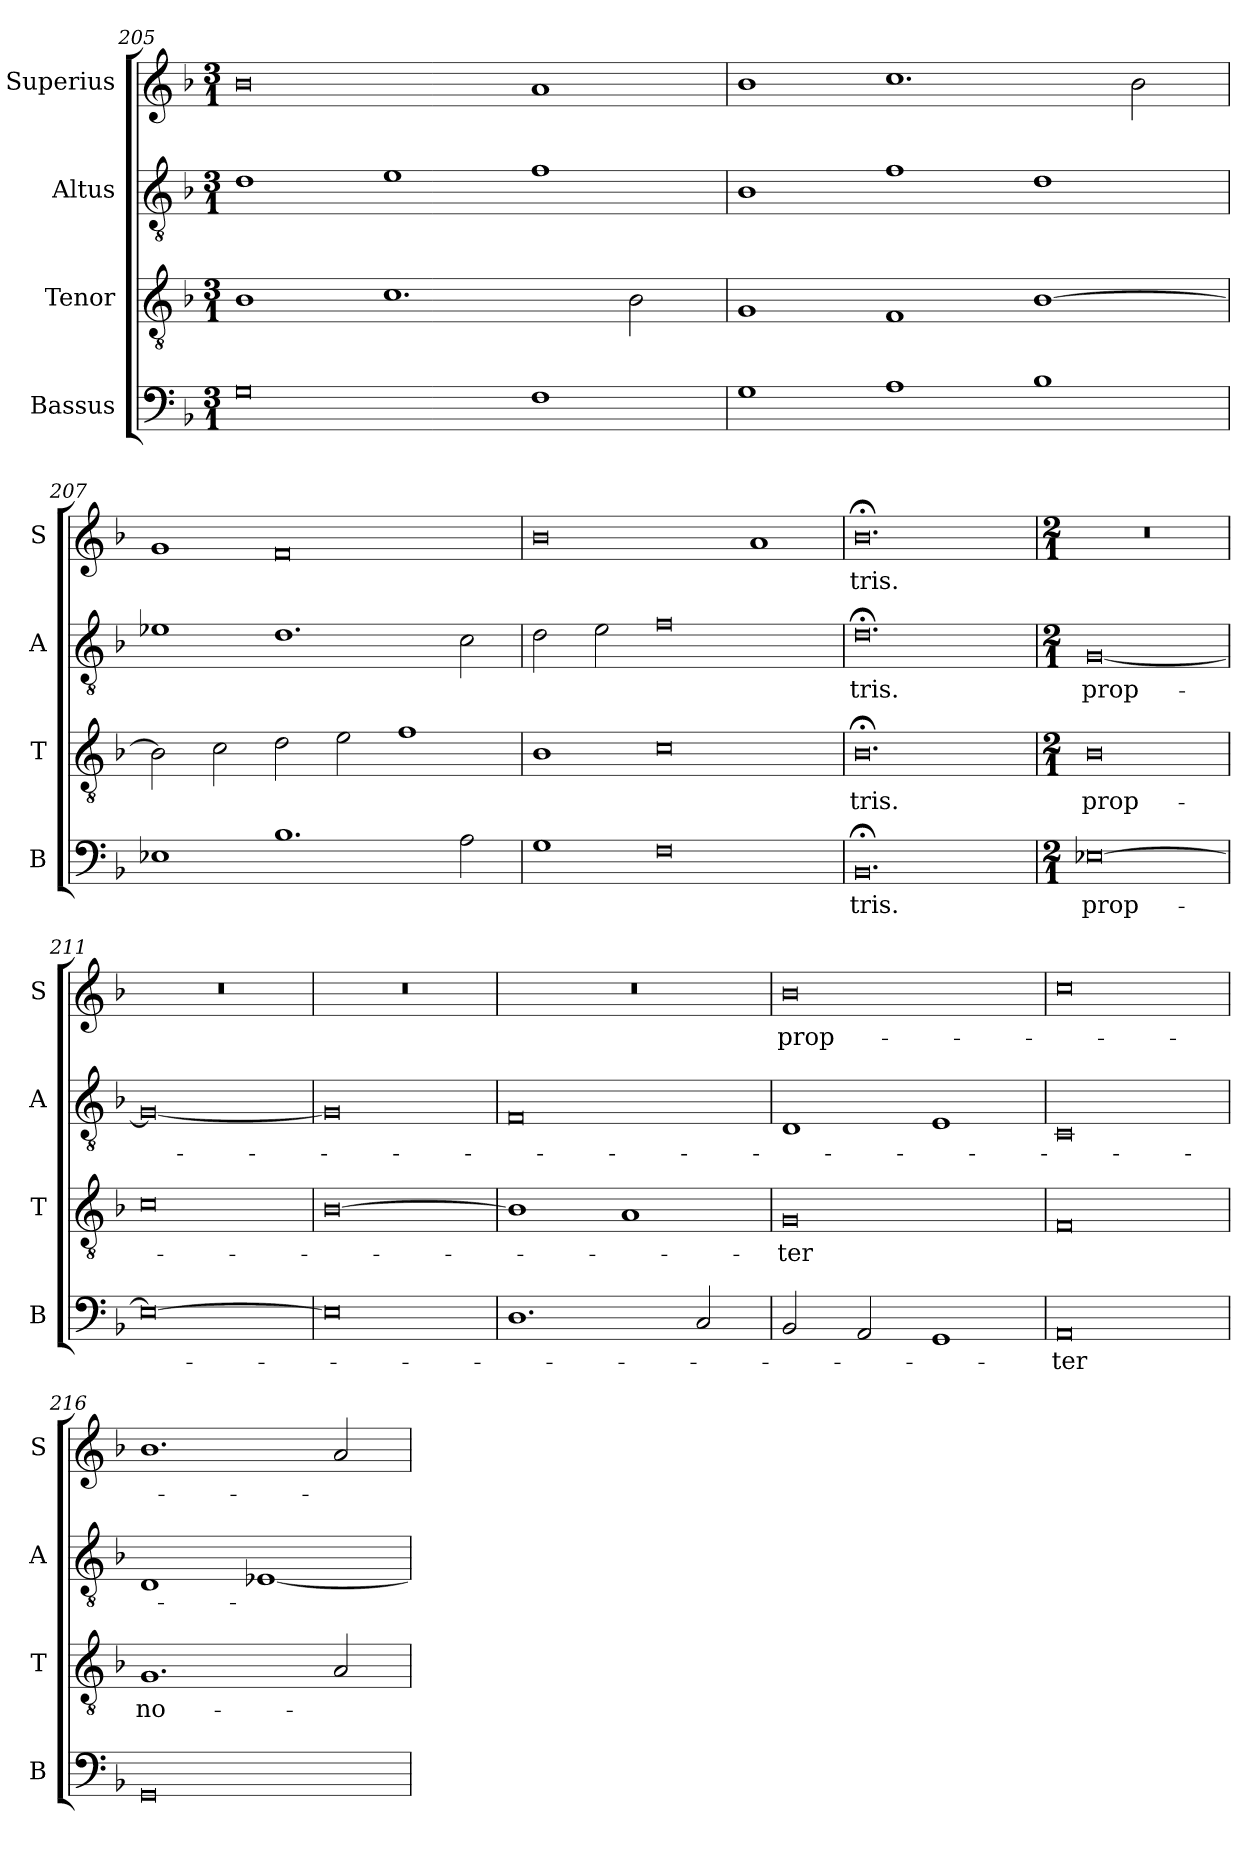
**kern	**text	**kern	**text	**kern	**text	**kern	**text
*part4	*part4	*part3	*part3	*part2	*part2	*part1	*part1
*staff4	*staff4	*staff3	*staff3	*staff2	*staff2	*staff1	*staff1
*I"Bassus	*	*I"Tenor	*	*I"Altus	*	*I"Superius	*
*I'B	*	*I'T	*	*I'A	*	*I'S	*
*clefF4	*	*clefGv2	*	*clefGv2	*	*clefG2	*
*k[b-]	*	*k[b-]	*	*k[b-]	*	*k[b-]	*
*M3/1	*	*M3/1	*	*M3/1	*	*M3/1	*
=205	=205	=205	=205	=205	=205	=205	=205
0G	.	1B-	.	1d	.	0b-	.
.	.	1.c	.	1e	.	.	.
1F	.	.	.	1f	.	1a	.
.	.	2B-\	.	.	.	.	.
=206	=206	=206	=206	=206	=206	=206	=206
1G	.	1G	.	1B-	.	1b-	.
1A	.	1F	.	1f	.	1.cc	.
1B-	.	[1B-	.	1d	.	.	.
.	.	.	.	.	.	2b-\	.
=207	=207	=207	=207	=207	=207	=207	=207
1E-X	.	2B-\]	.	1e-X	.	1g	.
.	.	2c\	.	.	.	.	.
1.B-	.	2d\	.	1.d	.	0f	.
.	.	2e\	.	.	.	.	.
.	.	1f	.	.	.	.	.
2A\	.	.	.	2c\	.	.	.
=208	=208	=208	=208	=208	=208	=208	=208
1G	.	1B-	.	2d\	.	0b-	.
.	.	.	.	2e\	.	.	.
0F	.	0c	.	0f	.	.	.
.	.	.	.	.	.	1a	.
=209	=209	=209	=209	=209	=209	=209	=209
0.BB-;<	-tris.	0.B-;<	-tris.	0.d;<	-tris.	0.b-;<	-tris.
=210	=210	=210	=210	=210	=210	=210	=210
*M2/1	*	*M2/1	*	*M2/1	*	*M2/1	*
[0E-X	prop-	0B-	prop-	[0G	prop-	0r	.
=211	=211	=211	=211	=211	=211	=211	=211
0E-_	.	0c	.	0G_	.	0r	.
=212	=212	=212	=212	=212	=212	=212	=212
0E-]	.	[0B-	.	0G]	.	0r	.
=213	=213	=213	=213	=213	=213	=213	=213
1.D	.	1B-]	.	0F	.	0r	.
.	.	1A	.	.	.	.	.
2C/	.	.	.	.	.	.	.
=214	=214	=214	=214	=214	=214	=214	=214
2BB-/	.	0G	-ter	1D	.	0b-	prop-
2AA/	.	.	.	.	.	.	.
1GG	.	.	.	1E	.	.	.
=215	=215	=215	=215	=215	=215	=215	=215
0AA	-ter	0F	.	0C	.	0cc	.
=216	=216	=216	=216	=216	=216	=216	=216
0GG	.	1.G	no-	1D	.	1.b-	.
.	.	.	.	[1E-X	.	.	.
.	.	2A/	.	.	.	2a/	.
=	=	=	=	=	=	=	=
*-	*-	*-	*-	*-	*-	*-	*-
